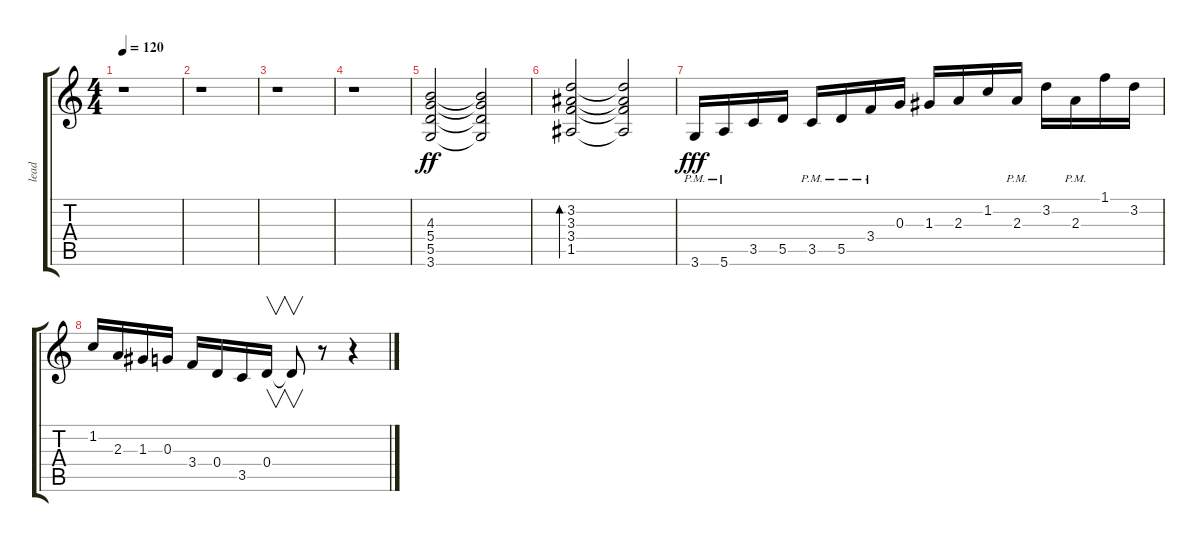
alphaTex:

\track ("lead" "lead") {instrument overdrivenguitar}
\staff {score tabs}
\tuning (E4 B3 G3 D3 A2 E2) {hide}
\ts (4 4)
\tempo 120
\clef g2
\ks c
r.1{dy fff} |
r.1 |
r.1 |
r.1 |
(4.3 5.4 5.5 3.6).2{dy ff} (4.3{t} 5.4{t} 5.5{t} 3.6{t}).2 |
(3.2 3.3 3.4 1.5).2{bd 30} (3.2{t} 3.3{t} 3.4{t} 1.5{t}).2 |
3.6{pm}.16{dy fff} 5.6{pm}.16 3.5.16 5.5.16 3.5{pm}.16 5.5{pm}.16 3.4{pm}.16 0.3.16 1.3.16 2.3.16 1.2.16 2.3{pm}.16 3.2.16 2.3{pm}.16 1.1.16 3.2.16 |
1.2.16 2.3.16 1.3.16 0.3.16 3.4.16 0.4.16 3.5.16 0.4.16{v} 0.4{t}.8{v} r.8 r.4
